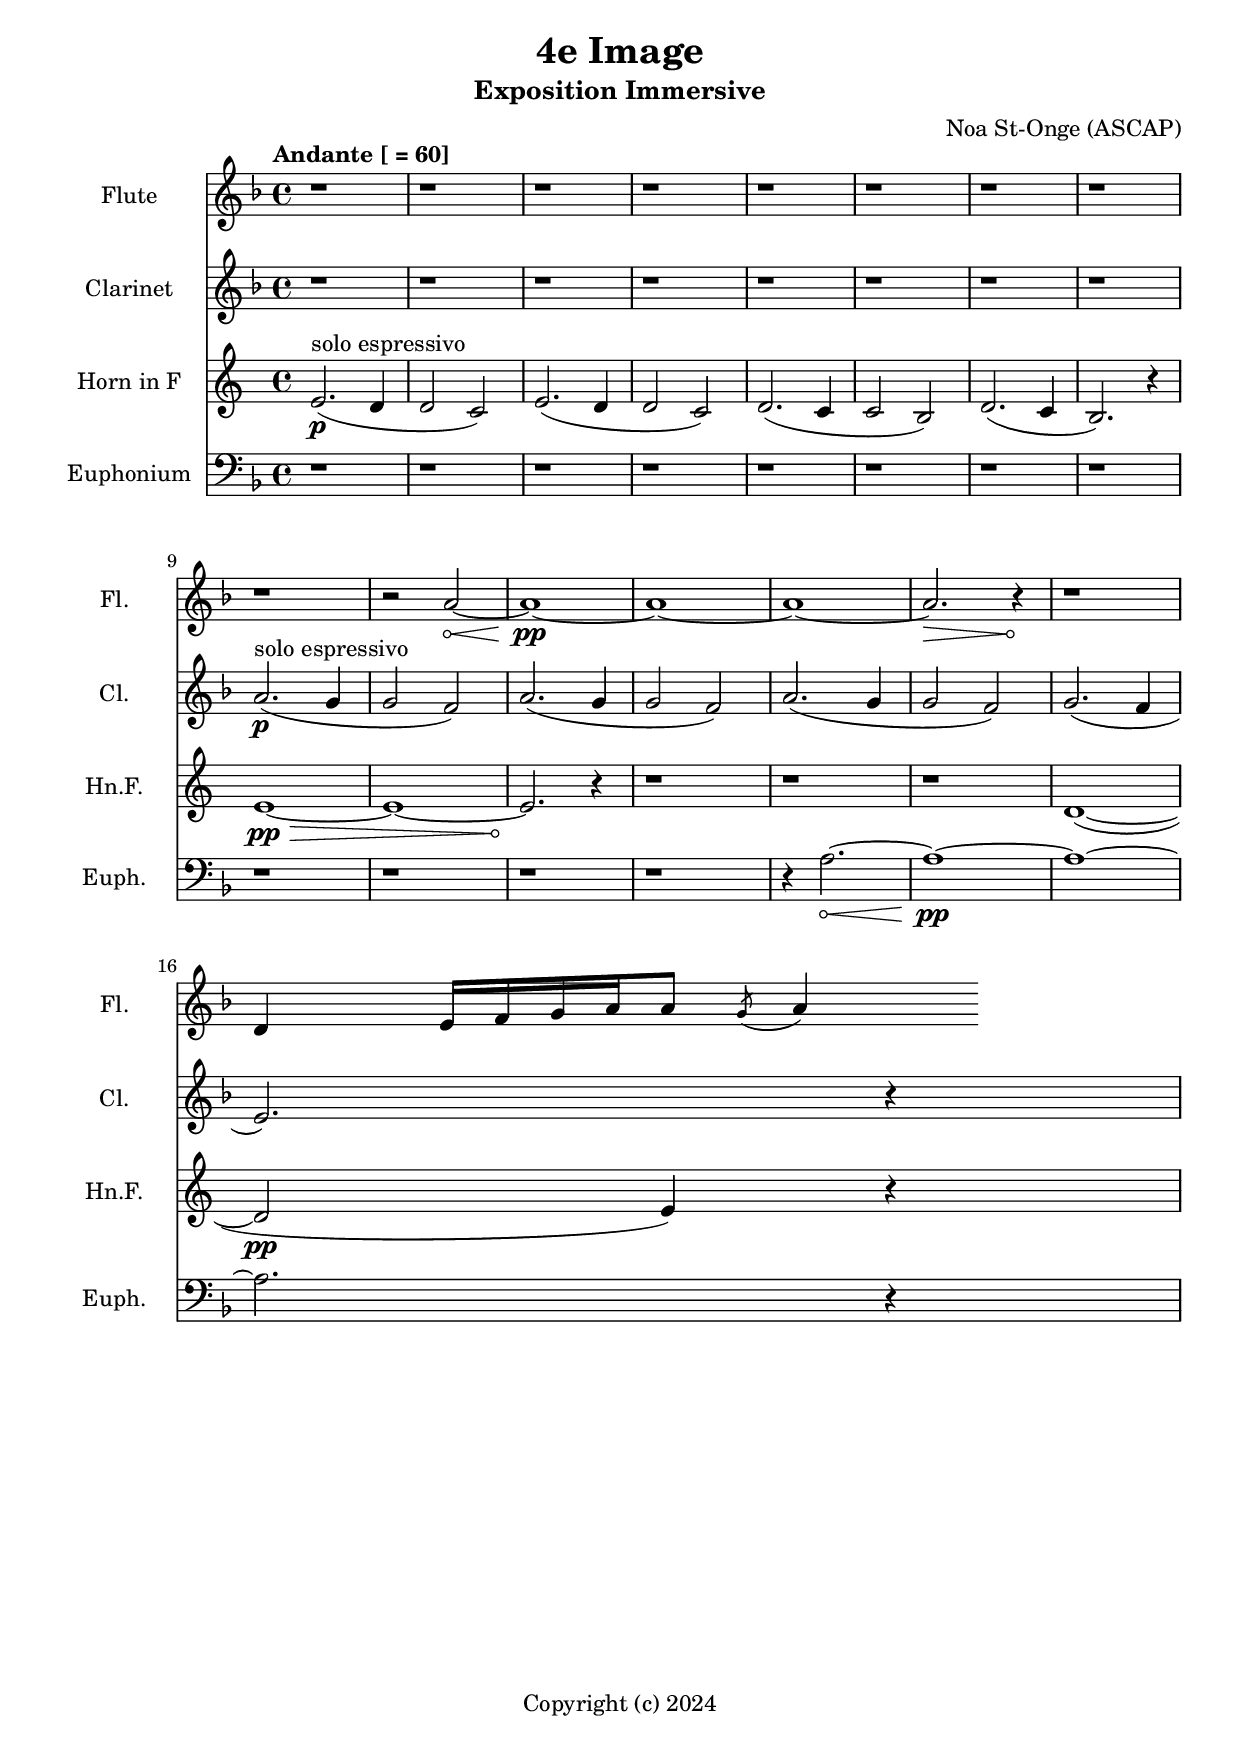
\version "2.24.2"

\header {
  title = "4e Image"
  subtitle = "Exposition Immersive"
  composer = "Noa St-Onge (ASCAP)"
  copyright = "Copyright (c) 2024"
  % Remove default LilyPond tagline
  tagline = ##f
}

global = {
  \time 4/4
  \tempo "Andante [ = 60]"
  \key f \major
}

flute = \relative c'' {
  \global
  % Music follows here.
   \repeat unfold 9 {r1} r2
   \override Hairpin.circled-tip = ##t
    a2\< ~ a1\!\pp ~ a1 ~ a1 ~ a2.\> r4\! r1
     
  d,4 e16 [f16 g16 a16 a8] \acciaccatura g8 a4
   
}

clarinet = \relative c'' {
  \global
  \transposition bes
  % Music follows here.
  
  \repeat unfold 8 {r1}
  a2.\p^"solo espressivo"( g4 g2 f2)
  a2.( g4 g2 f2)
  a2.( g4 g2 f2) 
  g2.( f4 \break e2.) r4

  
}

hornF = \relative c' {
  \global
  \transposition f
  
  a2.\p^"solo espressivo"( g4 g2 f2)
  a2.( g4 g2 f2)
  g2.( f4 f2 e2)
  g2.( f4 e2.) r4 \break
  
  
  \override Hairpin.circled-tip = ##t
  a1\>\pp ~ a1 ~ a2.\!
  
  r4 \repeat unfold 3 {r1}
  
  g1( ~ g2\pp a4) r4
  
}

euphonium = \relative c {
  \global
  % Music follows here.
  
  \repeat unfold 12 {r1} r4
  
  \override Hairpin.circled-tip = ##t
  a'2.\< ~ a1\!\pp ~ a1 ~ a2. r4
}

flutePart = \new Staff \with {
  instrumentName = "Flute"
  shortInstrumentName = "Fl."
  midiInstrument = "flute"
} \flute

clarinetPart = \new Staff \with {
  instrumentName = "Clarinet"
  shortInstrumentName = "Cl."
  midiInstrument = "clarinet"
} \clarinet

hornFPart = \new Staff \with {
  instrumentName = "Horn in F"
  shortInstrumentName = "Hn.F."
  midiInstrument = "french horn"
} \hornF

euphoniumPart = \new Staff \with {
  instrumentName = "Euphonium"
  shortInstrumentName = "Euph."
  midiInstrument = "trombone"
} { \clef bass \euphonium }

\score {
  <<
    \flutePart
    \transpose c c \clarinetPart
    \transpose f c' \hornFPart
    \euphoniumPart
  >>
      \layout {
      indent = 25
      short-indent = 20
    }
  \midi {
    \tempo 4=60
  }
}
